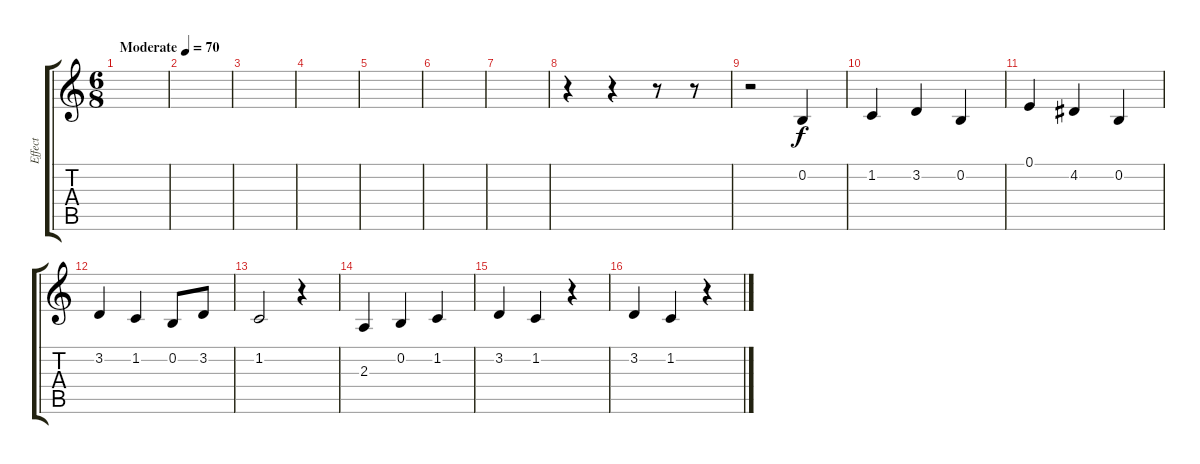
\track ("Effect" "Effect") {instrument synthstrings1}
\staff {score tabs}
\tuning (E4 B3 G3 D3 A2 E2) {hide}
\ts (6 8)
\tempo (70 "Moderate")
\clef g2
\ks c
|
|
|
|
|
|
|
r.4 r.4 r.8 r.8 |
r.2 0.2.4 |
1.2.4 3.2.4 0.2.4 |
0.1.4 4.2.4 0.2.4 |
3.2.4 1.2.4 0.2.8 3.2.8 |
1.2.2 r.4 |
2.3.4 0.2.4 1.2.4 |
3.2.4 1.2.4 r.4 |
3.2.4 1.2.4 r.4
